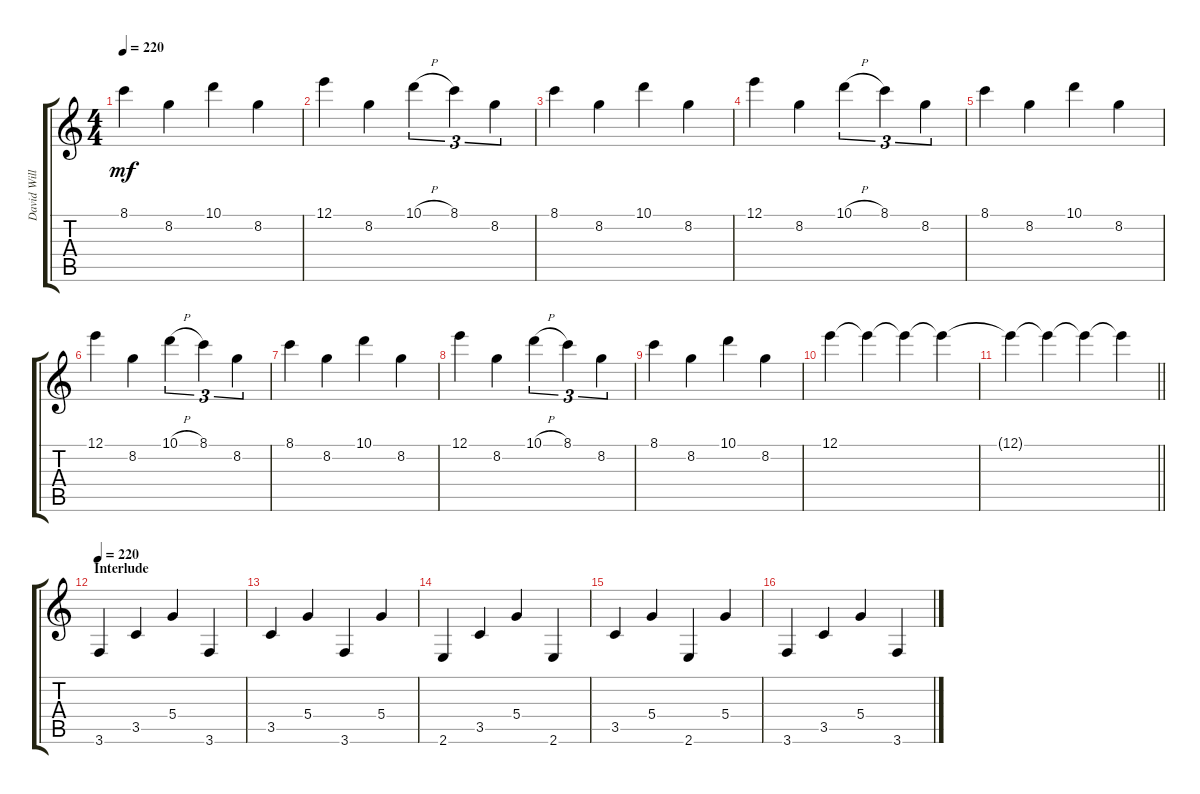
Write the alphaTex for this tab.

\track ("David Williams" "David Will") {instrument overdrivenguitar}
\staff {score tabs}
\tuning (E4 B3 G3 D3 A2 D2) {hide}
\ts (4 4)
\tempo 220
\clef g2
\ks c
8.1.4{dy mf} 8.2.4 10.1.4 8.2.4 |
12.1.4 8.2.4 10.1{h}.4{tu (3 2)} 8.1.4{tu (3 2)} 8.2.4{tu (3 2)} |
8.1.4 8.2.4 10.1.4 8.2.4 |
12.1.4 8.2.4 10.1{h}.4{tu (3 2)} 8.1.4{tu (3 2)} 8.2.4{tu (3 2)} |
8.1.4 8.2.4 10.1.4 8.2.4 |
12.1.4 8.2.4 10.1{h}.4{tu (3 2)} 8.1.4{tu (3 2)} 8.2.4{tu (3 2)} |
8.1.4 8.2.4 10.1.4 8.2.4 |
12.1.4 8.2.4 10.1{h}.4{tu (3 2)} 8.1.4{tu (3 2)} 8.2.4{tu (3 2)} |
8.1.4 8.2.4 10.1.4 8.2.4 |
12.1.4 12.1{t}.4 12.1{t}.4 12.1{t}.4 |
\barLineRight lightlight
12.1{t}.4 12.1{t}.4 12.1{t}.4 12.1{t}.4 |
\section ("" "Interlude")
\tempo 220
3.6.4 3.5.4 5.4.4 3.6.4 |
3.5.4 5.4.4 3.6.4 5.4.4 |
2.6.4 3.5.4 5.4.4 2.6.4 |
3.5.4 5.4.4 2.6.4 5.4.4 |
3.6.4 3.5.4 5.4.4 3.6.4
